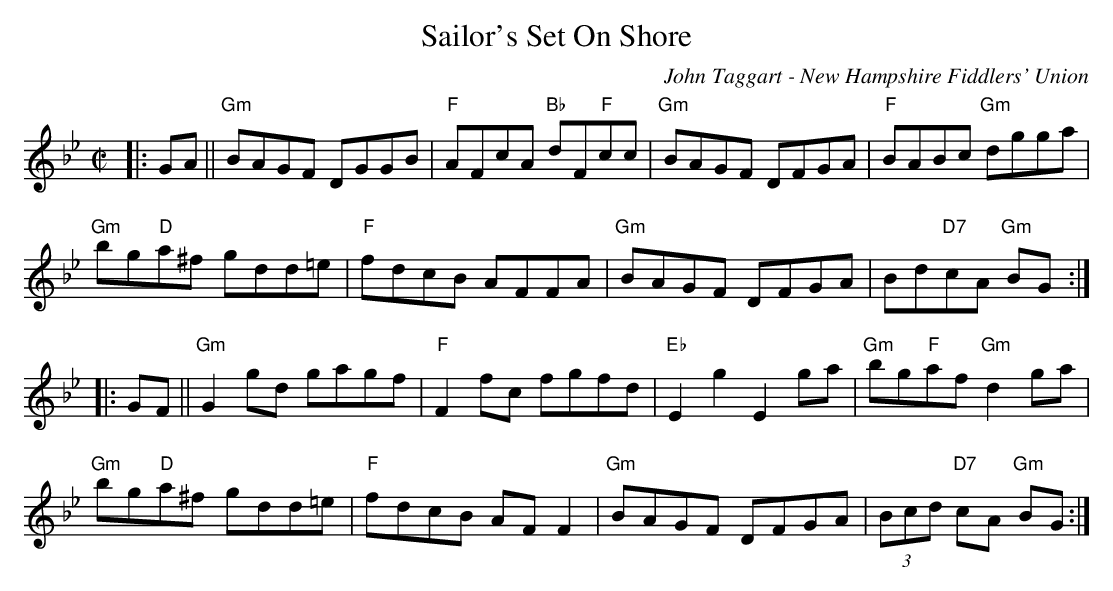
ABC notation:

X:1
T:Sailor's Set On Shore
O:John Taggart - New Hampshire Fiddlers' Union
M:C|
L:1/8
K:Gm
|: GA ||\
 "Gm"BAGF DGGB | "F"AFcA "Bb"dF"F"cc | "Gm"BAGF DFGA | "F"BABc "Gm"dgga |
 "Gm"bg"D"a^f gdd=e  | "F"fdcB AFFA  | "Gm"BAGF DFGA | Bd"D7"cA "Gm"BG :|
|: GF ||\
 "Gm"G2gd gagf | "F"F2fc fgfd | "Eb"E2g2 E2ga | "Gm"bg"F"af "Gm"d2ga |
 "Gm"bg"D"a^f gdd=e  | "F"fdcB AFF2  | "Gm"BAGF DFGA | (3Bcd "D7"cA "Gm"BG :|
